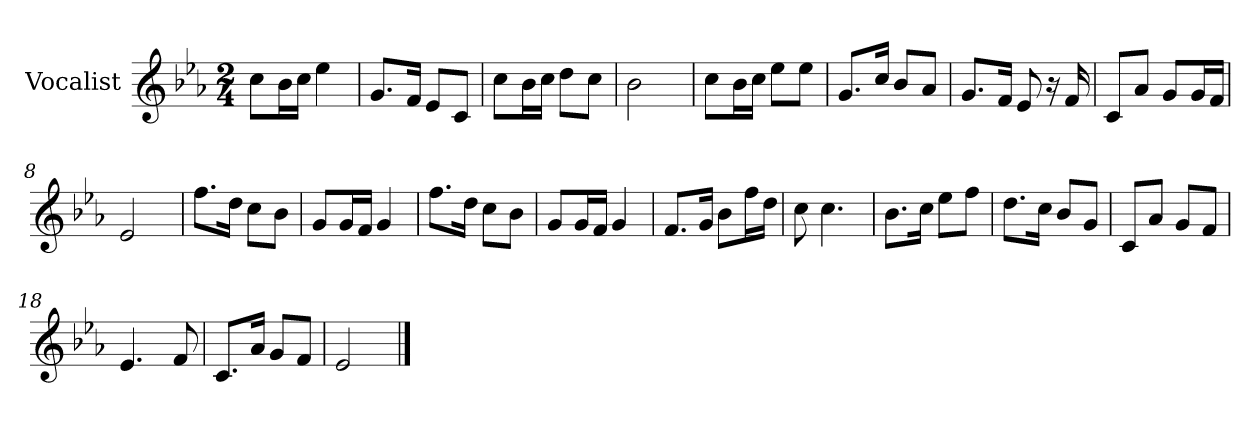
**kern
*part1
*staff1
*I"Vocalist
*k[b-e-a-]
*E-:
*M2/4
=
8ccL
16b-L
16ccJJ
4ee-
=1
8.gL
16fJk
8e-L
8cJ
=2
8ccL
16b-L
16ccJJ
8ddL
8ccJ
=3
2b-
=4
8ccL
16b-L
16ccJJ
8ee-L
8ee-J
=5
8.gL
16ccJk
8b-L
8a-J
=6
8.gL
16fJk
8e-
16r
16f
=7
8cL
8a-J
8gL
16gL
16fJJ
=8
2e-
=9
8.ffL
16ddJk
8ccL
8b-J
=10
8gL
16gL
16fJJ
4g
=11
8.ffL
16ddJk
8ccL
8b-J
=12
8gL
16gL
16fJJ
4g
=13
8.fL
16gJk
8b-L
16ffL
16ddJJ
=14
8cc
4.cc
=15
8.b-L
16ccJk
8ee-L
8ffJ
=16
8.ddL
16ccJk
8b-L
8gJ
=17
8cL
8a-J
8gL
8fJ
=18
4.e-
8f
=19
8.cL
16a-Jk
8gL
8fJ
=20
2e-
==
*-
